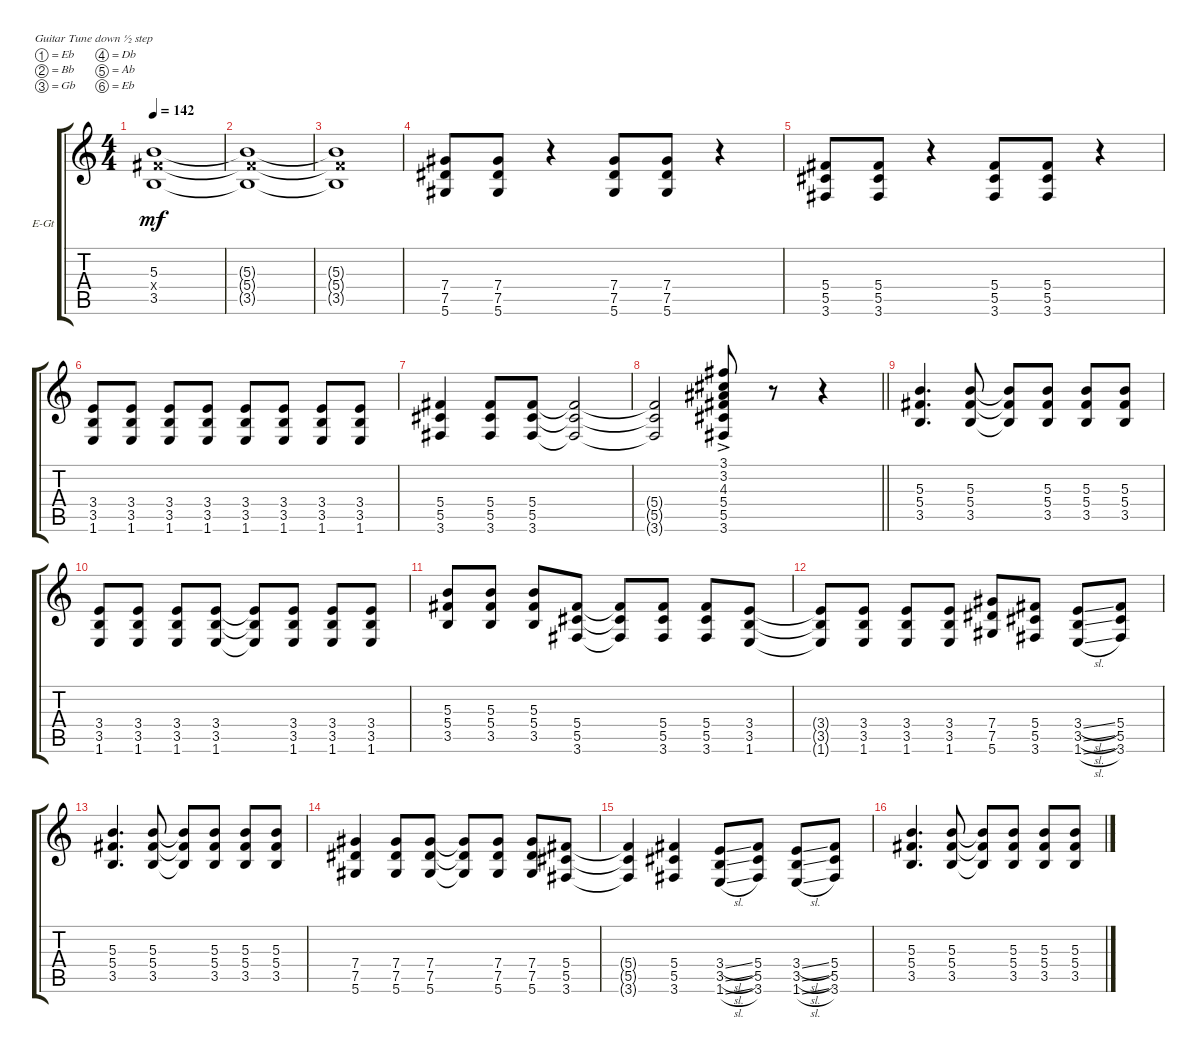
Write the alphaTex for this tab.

\defaultSystemsLayout 4
\bracketExtendMode groupsimilarinstruments
\firstSystemTrackNameOrientation horizontal
\otherSystemsTrackNameOrientation horizontal
\track ("Rythym Electric Guitar" "E-Gt") {instrument overdrivenguitar}
\staff {score tabs}
\tuning (Eb4 Bb3 Gb3 Db3 Ab2 Eb2)
\ts (4 4)
\tempo 142
\clef g2
\ks c
(3.5{t} 5.4{x t} 5.3{t}).1{dy mf} |
(5.4{x t} 3.5{t} 5.3{t}).1 |
(3.5{t} 5.4{x t} 5.3{t}).1 |
(5.6 7.5 7.4).8 (5.6 7.5 7.4).8 r.4 (5.6 7.5 7.4).8 (5.6 7.5 7.4).8 r.4 |
(3.6 5.5 5.4).8 (3.6 5.5 5.4).8 r.4 (3.6 5.5 5.4).8 (3.6 5.5 5.4).8 r.4 |
(3.4 3.5 1.6).8 (3.4 3.5 1.6).8 (3.4 3.5 1.6).8 (3.4 3.5 1.6).8 (3.4 3.5 1.6).8 (3.4 3.5 1.6).8 (3.4 3.5 1.6).8 (3.4 3.5 1.6).8 |
(3.6 5.5 5.4).4 (3.6 5.5 5.4).8 (3.6 5.5 5.4).8 (3.6{t} 5.5{t} 5.4{t}).2 |
\barLineRight lightlight
(3.6{t} 5.5{t} 5.4{t}).2 (3.6{ac} 5.5{ac} 5.4{ac} 4.3{ac} 3.2{ac} 3.1{ac}).8 r.8 r.4 |
(3.5 5.4 5.3).4{d} (3.5 5.4 5.3).8 (3.5{t} 5.4{t} 5.3{t}).8 (3.5 5.4 5.3).8 (3.5 5.4 5.3).8 (3.5 5.4 5.3).8 |
(1.6 3.5 3.4).8 (1.6 3.5 3.4).8 (1.6 3.5 3.4).8 (1.6 3.5 3.4).8 (1.6{t} 3.5{t} 3.4{t}).8 (1.6 3.5 3.4).8 (1.6 3.5 3.4).8 (1.6 3.5 3.4).8 |
(3.5 5.4 5.3).8 (3.5 5.4 5.3).8 (3.5 5.4 5.3).8 (3.6 5.5 5.4).8 (3.6{t} 5.5{t} 5.4{t}).8 (3.6 5.5 5.4).8 (3.6 5.5 5.4).8 (1.6 3.5 3.4).8 |
(3.4{t} 3.5{t} 1.6{t}).8 (3.4 3.5 1.6).8 (3.4 3.5 1.6).8 (3.4 3.5 1.6).8 (5.6 7.5 7.4).8 (3.6 5.5 5.4).8 (3.4{sl} 3.5{sl} 1.6{sl}).8 (3.6 5.5 5.4).8 |
(3.5 5.4 5.3).4{d} (3.5 5.4 5.3).8 (3.5{t} 5.4{t} 5.3{t}).8 (3.5 5.4 5.3).8 (3.5 5.4 5.3).8 (3.5 5.4 5.3).8 |
(5.6 7.5 7.4).4 (5.6 7.5 7.4).8 (5.6 7.5 7.4).8 (5.6{t} 7.5{t} 7.4{t}).8 (5.6 7.5 7.4).8 (5.6 7.5 7.4).8 (3.6 5.5 5.4).8 |
(5.4{t} 5.5{t} 3.6{t}).4 (5.4 5.5 3.6).4 (3.4{sl} 3.5{sl} 1.6{sl}).8 (3.6 5.5 5.4).8 (3.4{sl} 3.5{sl} 1.6{sl}).8 (3.6 5.5 5.4).8 |
(3.5 5.4 5.3).4{d} (3.5 5.4 5.3).8 (3.5{t} 5.4{t} 5.3{t}).8 (3.5 5.4 5.3).8 (3.5 5.4 5.3).8 (3.5 5.4 5.3).8
